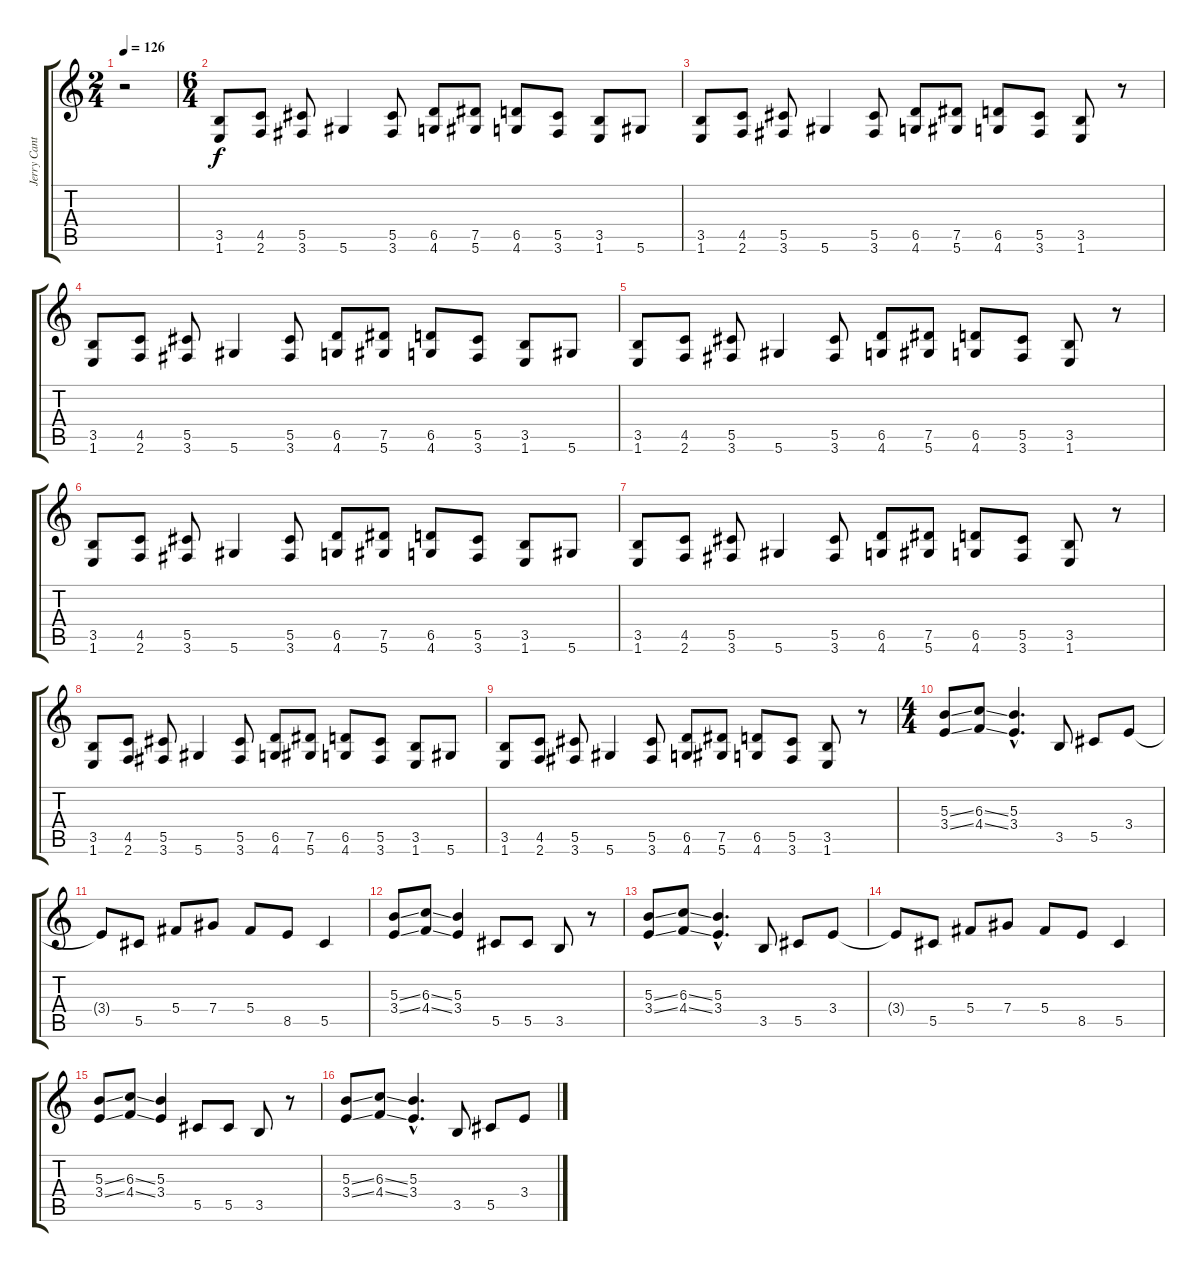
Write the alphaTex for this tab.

\track ("Jerry Cantrell (Guitar 1)" "Jerry Cant") {instrument overdrivenguitar}
\staff {score tabs}
\tuning (Eb4 Bb3 Gb3 Db3 Ab2 Eb2) {hide}
\ts (2 4)
\tempo 126
\clef g2
\ks c
r.2{dy f instrument overdrivenguitar} |
\ts (6 4)
(3.5 1.6).8 (4.5 2.6).8 (5.5 3.6).8 5.6.4 (5.5 3.6).8 (6.5 4.6).8 (7.5 5.6).8 (6.5 4.6).8 (5.5 3.6).8 (3.5 1.6).8 5.6.8 |
(3.5 1.6).8 (4.5 2.6).8 (5.5 3.6).8 5.6.4 (5.5 3.6).8 (6.5 4.6).8 (7.5 5.6).8 (6.5 4.6).8 (5.5 3.6).8 (3.5 1.6).8 r.8 |
(3.5 1.6).8 (4.5 2.6).8 (5.5 3.6).8 5.6.4 (5.5 3.6).8 (6.5 4.6).8 (7.5 5.6).8 (6.5 4.6).8 (5.5 3.6).8 (3.5 1.6).8 5.6.8 |
(3.5 1.6).8 (4.5 2.6).8 (5.5 3.6).8 5.6.4 (5.5 3.6).8 (6.5 4.6).8 (7.5 5.6).8 (6.5 4.6).8 (5.5 3.6).8 (3.5 1.6).8 r.8 |
(3.5 1.6).8 (4.5 2.6).8 (5.5 3.6).8 5.6.4 (5.5 3.6).8 (6.5 4.6).8 (7.5 5.6).8 (6.5 4.6).8 (5.5 3.6).8 (3.5 1.6).8 5.6.8 |
(3.5 1.6).8 (4.5 2.6).8 (5.5 3.6).8 5.6.4 (5.5 3.6).8 (6.5 4.6).8 (7.5 5.6).8 (6.5 4.6).8 (5.5 3.6).8 (3.5 1.6).8 r.8 |
(3.5 1.6).8 (4.5 2.6).8 (5.5 3.6).8 5.6.4 (5.5 3.6).8 (6.5 4.6).8 (7.5 5.6).8 (6.5 4.6).8 (5.5 3.6).8 (3.5 1.6).8 5.6.8 |
(3.5 1.6).8 (4.5 2.6).8 (5.5 3.6).8 5.6.4 (5.5 3.6).8 (6.5 4.6).8 (7.5 5.6).8 (6.5 4.6).8 (5.5 3.6).8 (3.5 1.6).8 r.8 |
\ts (4 4)
(5.3{ss} 3.4{ss}).8 (6.3{ss} 4.4{ss}).8 (5.3{hac} 3.4{hac}).4{d} 3.5.8 5.5.8 3.4.8 |
3.4{t}.8 5.5.8 5.4.8 7.4.8 5.4.8 8.5.8 5.5.4 |
(5.3{ss} 3.4{ss}).8 (6.3{ss} 4.4{ss}).8 (5.3 3.4).4 5.5.8 5.5.8 3.5.8 r.8 |
(5.3{ss} 3.4{ss}).8 (6.3{ss} 4.4{ss}).8 (5.3{hac} 3.4{hac}).4{d} 3.5.8 5.5.8 3.4.8 |
3.4{t}.8 5.5.8 5.4.8 7.4.8 5.4.8 8.5.8 5.5.4 |
(5.3{ss} 3.4{ss}).8 (6.3{ss} 4.4{ss}).8 (5.3 3.4).4 5.5.8 5.5.8 3.5.8 r.8 |
(5.3{ss} 3.4{ss}).8 (6.3{ss} 4.4{ss}).8 (5.3{hac} 3.4{hac}).4{d} 3.5.8 5.5.8 3.4.8
